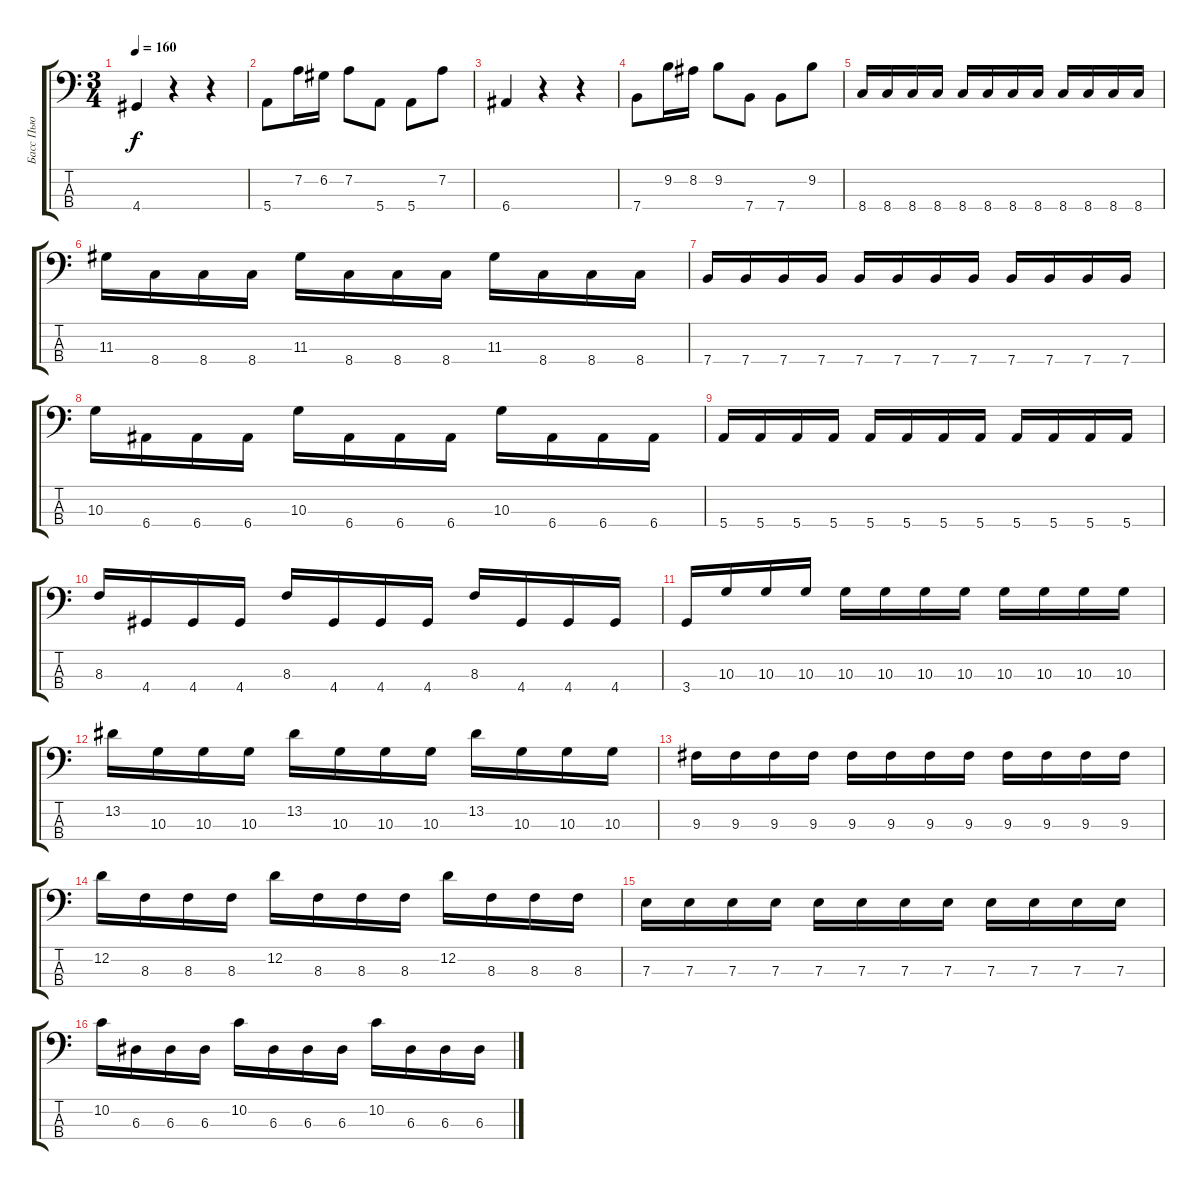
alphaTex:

\track ("Басс Пью" "Басс Пью") {instrument acousticguitarnylon}
\staff {score tabs}
\tuning (G2 D2 A1 E1) {hide}
\ts (3 4)
\tempo 160
\clef f4
\ks c
4.4.4{dy f} r.4 r.4 |
5.4.8 7.2.16 6.2.16 7.2.8 5.4.8 5.4.8 7.2.8 |
6.4.4 r.4 r.4 |
7.4.8 9.2.16 8.2.16 9.2.8 7.4.8 7.4.8 9.2.8 |
8.4.16 8.4.16 8.4.16 8.4.16 8.4.16 8.4.16 8.4.16 8.4.16 8.4.16 8.4.16 8.4.16 8.4.16 |
11.3.16 8.4.16 8.4.16 8.4.16 11.3.16 8.4.16 8.4.16 8.4.16 11.3.16 8.4.16 8.4.16 8.4.16 |
7.4.16 7.4.16 7.4.16 7.4.16 7.4.16 7.4.16 7.4.16 7.4.16 7.4.16 7.4.16 7.4.16 7.4.16 |
10.3.16 6.4.16 6.4.16 6.4.16 10.3.16 6.4.16 6.4.16 6.4.16 10.3.16 6.4.16 6.4.16 6.4.16 |
5.4.16 5.4.16 5.4.16 5.4.16 5.4.16 5.4.16 5.4.16 5.4.16 5.4.16 5.4.16 5.4.16 5.4.16 |
8.3.16 4.4.16 4.4.16 4.4.16 8.3.16 4.4.16 4.4.16 4.4.16 8.3.16 4.4.16 4.4.16 4.4.16 |
3.4.16 10.3.16 10.3.16 10.3.16 10.3.16 10.3.16 10.3.16 10.3.16 10.3.16 10.3.16 10.3.16 10.3.16 |
13.2.16 10.3.16 10.3.16 10.3.16 13.2.16 10.3.16 10.3.16 10.3.16 13.2.16 10.3.16 10.3.16 10.3.16 |
9.3.16 9.3.16 9.3.16 9.3.16 9.3.16 9.3.16 9.3.16 9.3.16 9.3.16 9.3.16 9.3.16 9.3.16 |
12.2.16 8.3.16 8.3.16 8.3.16 12.2.16 8.3.16 8.3.16 8.3.16 12.2.16 8.3.16 8.3.16 8.3.16 |
7.3.16 7.3.16 7.3.16 7.3.16 7.3.16 7.3.16 7.3.16 7.3.16 7.3.16 7.3.16 7.3.16 7.3.16 |
10.2.16 6.3.16 6.3.16 6.3.16 10.2.16 6.3.16 6.3.16 6.3.16 10.2.16 6.3.16 6.3.16 6.3.16
